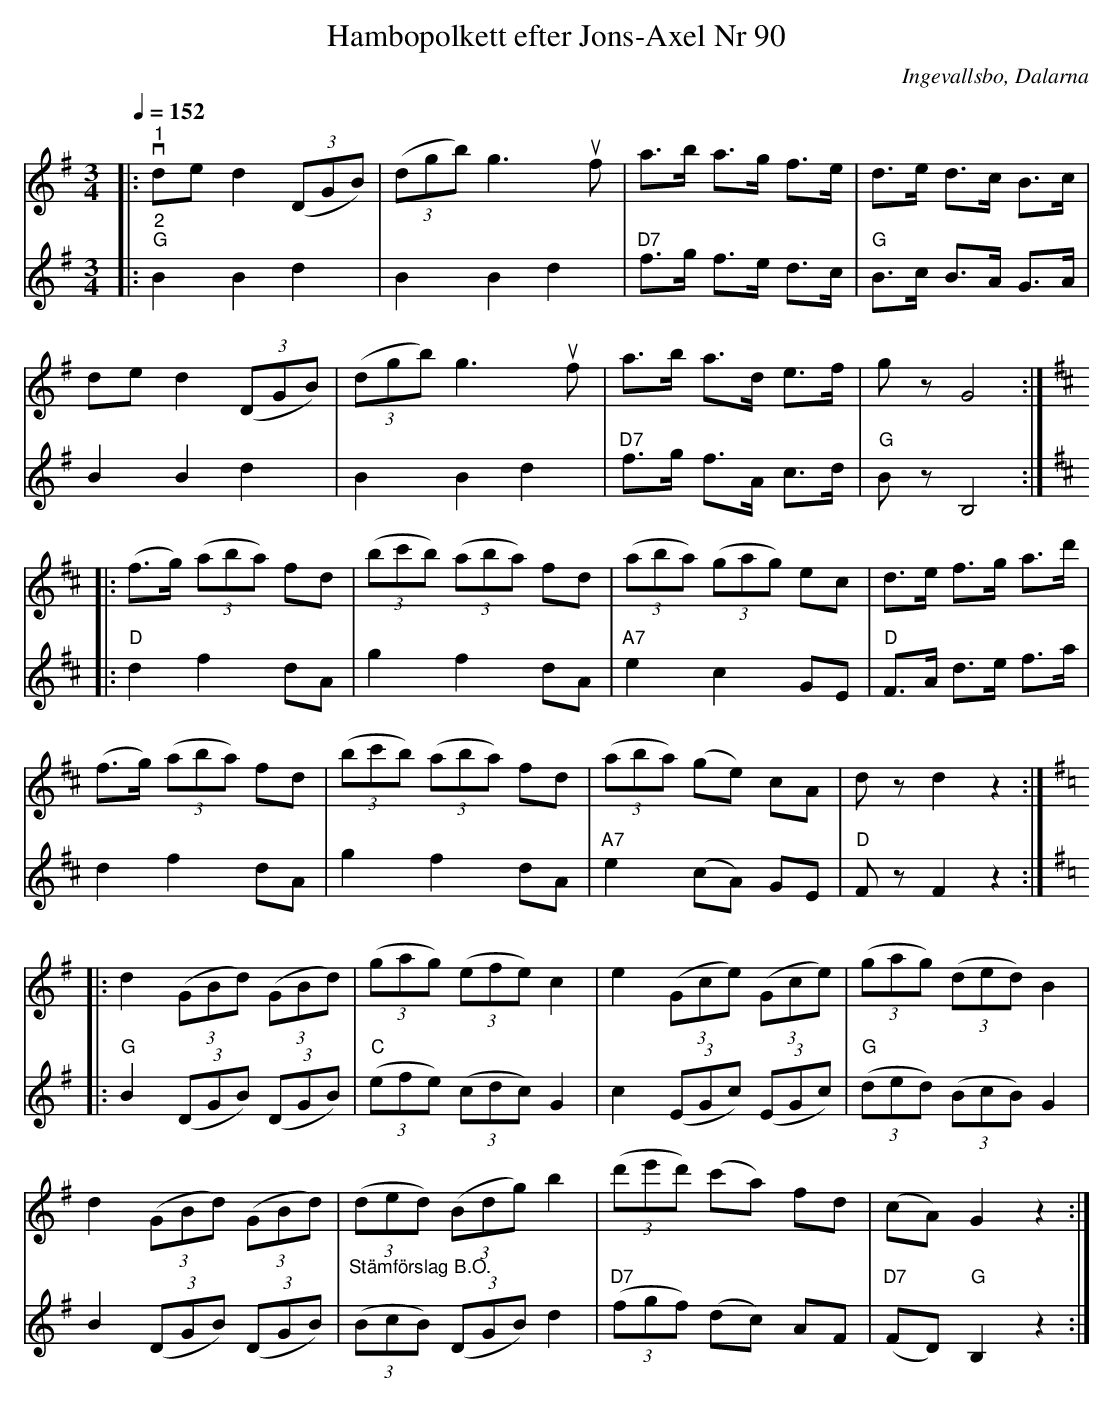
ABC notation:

X:1
T:Hambopolkett efter Jons-Axel Nr 90
O:Ingevallsbo, Dalarna
L:1/8
Q:1/4=152
M:3/4
K:G
V:1
|:"^1"v de d2 (3(DGB) | (3(dgb) g3u f | a>b a>g f>e | d>e d>c B>c |
de d2 (3(DGB) | (3(dgb) g3u f | a>b a>d e>f | g z G4 ::
[K:D] (f>g) (3(aba) fd | (3(bc'b) (3(aba) fd | (3(aba) (3(gag) ec | d>e f>g a>d' |
(f>g) (3(aba) fd | (3(bc'b) (3(aba) fd | (3(aba) (ge) cA | d z d2 z2 ::
[K:G] d2 (3(GBd) (3(GBd) | (3(gag) (3(efe) c2 | e2 (3(Gce) (3(Gce) | (3(gag) (3(ded) B2 |
d2 (3(GBd) (3(GBd) | (3(ded) (3(Bdg) b2 | (3(d'e'd') (c'a) fd | (cA) G2 z2 :|
V:2
|:"^2""G" B2 B2 d2 | B2 B2 d2 |"D7" f>g f>e d>c |"G" B>c B>A G>A |
B2 B2 d2 | B2 B2 d2 | "D7" f>g f>A c>d | "G" B z B,4 ::
[K:D] "D" d2 f2 dA | g2 f2 dA |"A7" e2 c2 GE |"D" F>A d>e f>a |
d2 f2 dA | g2 f2 dA |"A7" e2 (cA) GE |"D" F z F2 z2 ::
[K:G] "G" B2 (3(DGB) (3(DGB) | "C" (3(efe) (3(cdc) G2 | c2 (3(EGc) (3(EGc) | "G" (3(ded) (3(BcB) G2 |
B2 (3(DGB) (3(DGB) | "^Stämförslag B.O." (3(BcB) (3(DGB) d2 | "D7"(3(fgf) (dc) AF |"D7" (FD)"G" B,2 z2 :|
